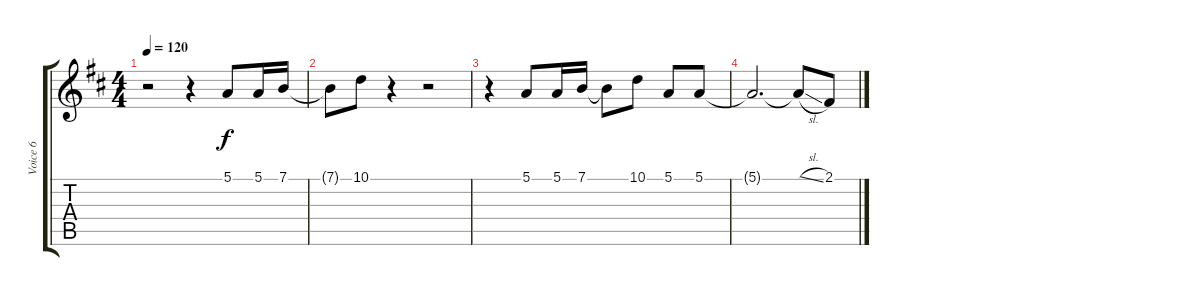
\track ("Voice 6" "Voice 6") {instrument choiraahs}
\staff {score tabs}
\tuning (E4 B3 G3 D3 A2 E2) {hide}
\ts (4 4)
\tempo 120
\clef g2
\ks d
r.2{dy f} r.4 5.1.8 5.1.16 7.1.16 |
7.1{t}.8 10.1.8 r.4 r.2 |
r.4 5.1.8 5.1.16 7.1.16 7.1{t}.8 10.1.8 5.1.8 5.1.8 |
5.1{t}.2{d} 5.1{sl t}.8 2.1.8
